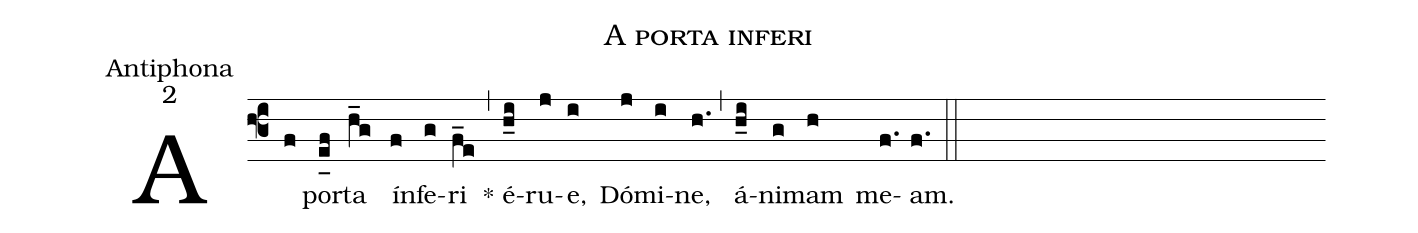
name:A porta inferi;
office-part:Antiphona;
mode:2;
%%
(f3) A(f) por(e_[uh:l]f)ta(h_g) ín(f)fe(g)ri(f_e) (,) * é(h_i)ru(j)e,(i) Dó(j)mi(i)ne,(h.) (,) á(h_i)ni(g)mam(h) me(f.)am.(f.) (::)
